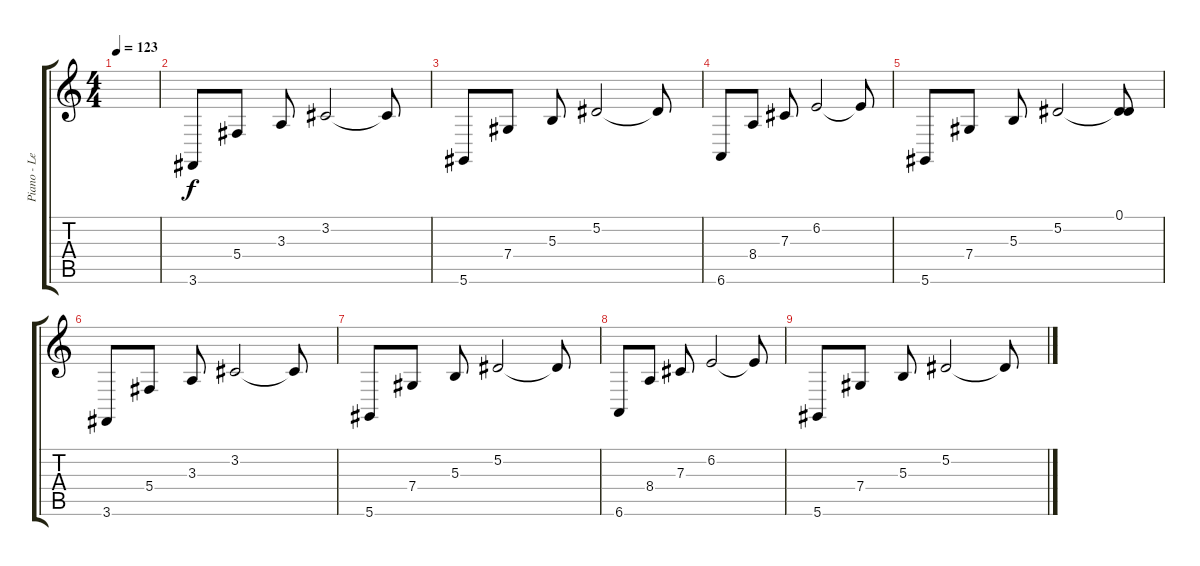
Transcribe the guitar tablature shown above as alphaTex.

\track ("Piano - Lead" "Piano - Le") {instrument electricgrandpiano}
\staff {score tabs}
\tuning (Eb4 Bb3 Gb3 Db3 Ab2 Eb2) {hide}
\ts (4 4)
\tempo 123
\clef g2
\ks c
|
3.6.8 5.4.8 3.3.8 3.2.2 3.2{t}.8 |
5.6.8 7.4.8 5.3.8 5.2.2 5.2{t}.8 |
6.6.8 8.4.8 7.3.8 6.2.2 6.2{t}.8 |
5.6.8 7.4.8 5.3.8 5.2.2 (0.1 5.2{t}).8 |
3.6.8 5.4.8 3.3.8 3.2.2 3.2{t}.8 |
5.6.8 7.4.8 5.3.8 5.2.2 5.2{t}.8 |
6.6.8 8.4.8 7.3.8 6.2.2 6.2{t}.8 |
5.6.8 7.4.8 5.3.8 5.2.2 5.2{t}.8
